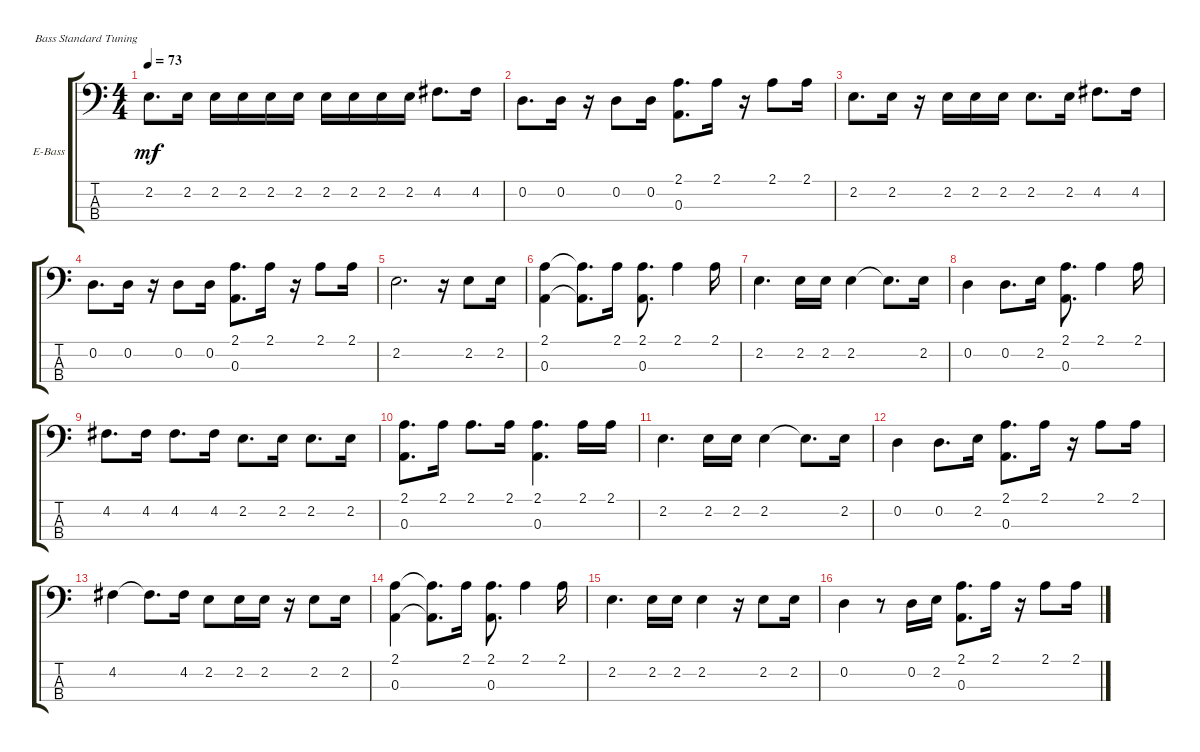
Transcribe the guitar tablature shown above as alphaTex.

\bracketExtendMode groupsimilarinstruments
\firstSystemTrackNameOrientation horizontal
\otherSystemsTrackNameOrientation horizontal
\track ("Bass Finger" "E-Bass") {instrument electricbassfinger}
\staff {score tabs}
\tuning (G2 D2 A1 E1)
\ts (4 4)
\tempo 73
\clef f4
\ks c
2.2.8{d dy mf} 2.2.16 2.2.16 2.2.16 2.2.16 2.2.16 2.2.16 2.2.16 2.2.16 2.2.16 4.2.8{d} 4.2.16 |
0.2.8{d} 0.2.16 r.16 0.2.8 0.2.16 (0.3 2.1).8{d} 2.1.16 r.16 2.1.8 2.1.16 |
2.2.8{d} 2.2.16 r.16 2.2.16 2.2.16 2.2.16 2.2.8{d} 2.2.16 4.2.8{d} 4.2.16 |
0.2.8{d} 0.2.16 r.16 0.2.8 0.2.16 (0.3 2.1).8{d} 2.1.16 r.16 2.1.8 2.1.16 |
2.2.2{d} r.16 2.2.8 2.2.16 |
(0.3 2.1).4 (0.3{t} 2.1{t}).8{d} 2.1.16 (0.3 2.1).8{d} 2.1.4 2.1.16 |
2.2.4{d} 2.2.16 2.2.16 2.2.4 2.2{t}.8{d} 2.2.16 |
0.2.4 0.2.8{d} 2.2.16 (0.3 2.1).8{d} 2.1.4 2.1.16 |
4.2.8{d} 4.2.16 4.2.8{d} 4.2.16 2.2.8{d} 2.2.16 2.2.8{d} 2.2.16 |
(0.3 2.1).8{d} 2.1.16 2.1.8{d} 2.1.16 (0.3 2.1).4{d} 2.1.16 2.1.16 |
2.2.4{d} 2.2.16 2.2.16 2.2.4 2.2{t}.8{d} 2.2.16 |
0.2.4 0.2.8{d} 2.2.16 (0.3 2.1).8{d} 2.1.16 r.16 2.1.8 2.1.16 |
4.2.4 4.2{t}.8{d} 4.2.16 2.2.8 2.2.16 2.2.16 r.16 2.2.8 2.2.16 |
(0.3 2.1).4 (0.3{t} 2.1{t}).8{d} 2.1.16 (0.3 2.1).8{d} 2.1.4 2.1.16 |
2.2.4{d} 2.2.16 2.2.16 2.2.4 r.16 2.2.8 2.2.16 |
0.2.4 r.8 0.2.16 2.2.16 (0.3 2.1).8{d} 2.1.16 r.16 2.1.8 2.1.16
